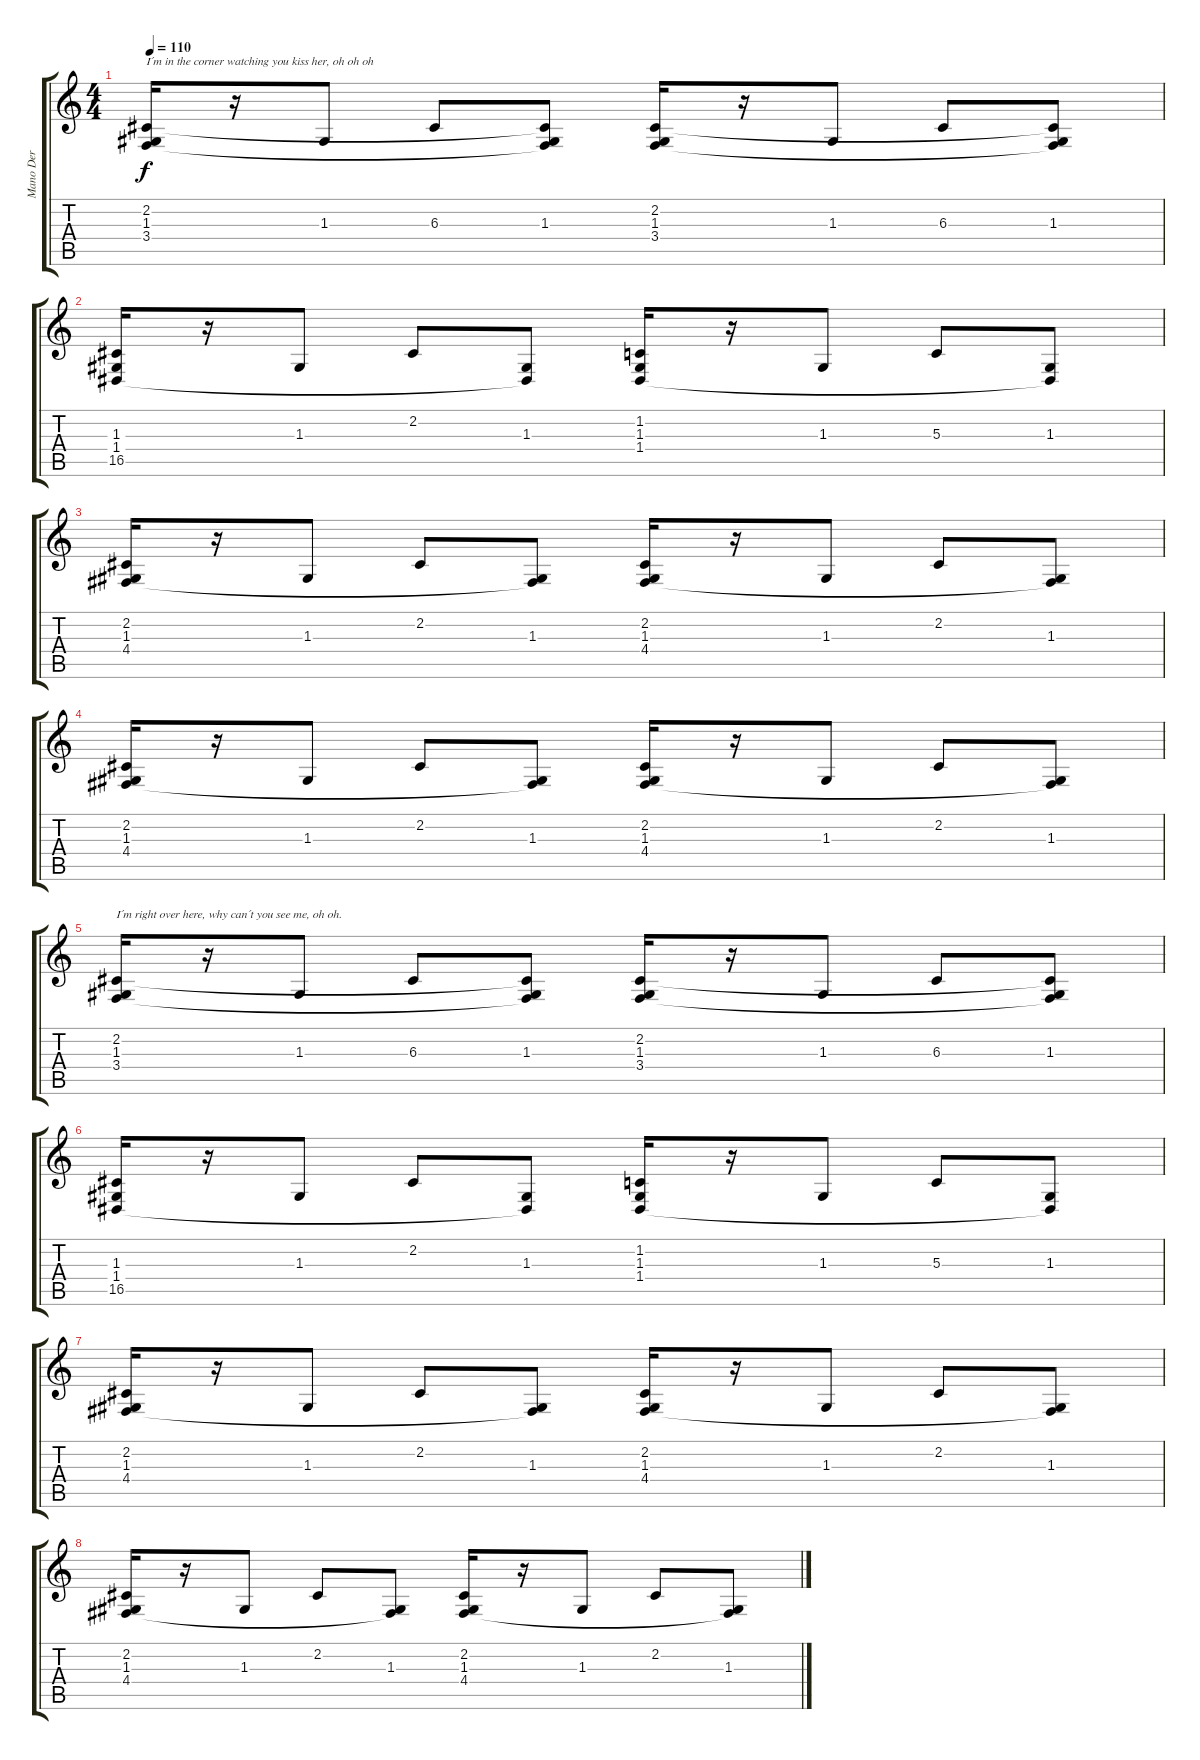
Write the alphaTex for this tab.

\track ("Mano Der" "Mano Der") {instrument acousticgrandpiano}
\staff {score tabs}
\tuning (E4 B3 G3 D3 A2 E2) {hide}
\ts (4 4)
\tempo 110
\clef g2
\ks c
(2.2 1.3 3.4).16{txt "I´m in the corner watching you kiss her, oh oh oh" dy f} r.16 1.3.8 6.3.8 (2.2{t} 1.3 3.4{t}).8 (2.2 1.3 3.4).16 r.16 1.3.8 6.3.8 (2.2{t} 1.3 3.4{t}).8 |
(1.3 1.4 16.5).16 r.16 1.3.8 2.2.8 (1.3 1.4{t}).8 (1.2 1.3 1.4).16 r.16 1.3.8 5.3.8 (1.3 1.4{t}).8 |
(2.2 1.3 4.4).16 r.16 1.3.8 2.2.8 (1.3 4.4{t}).8 (2.2 1.3 4.4).16 r.16 1.3.8 2.2.8 (1.3 4.4{t}).8 |
(2.2 1.3 4.4).16 r.16 1.3.8 2.2.8 (1.3 4.4{t}).8 (2.2 1.3 4.4).16 r.16 1.3.8 2.2.8 (1.3 4.4{t}).8 |
(2.2 1.3 3.4).16{txt "I´m right over here, why can´t you see me, oh oh."} r.16 1.3.8 6.3.8 (2.2{t} 1.3 3.4{t}).8 (2.2 1.3 3.4).16 r.16 1.3.8 6.3.8 (2.2{t} 1.3 3.4{t}).8 |
(1.3 1.4 16.5).16 r.16 1.3.8 2.2.8 (1.3 1.4{t}).8 (1.2 1.3 1.4).16 r.16 1.3.8 5.3.8 (1.3 1.4{t}).8 |
(2.2 1.3 4.4).16 r.16 1.3.8 2.2.8 (1.3 4.4{t}).8 (2.2 1.3 4.4).16 r.16 1.3.8 2.2.8 (1.3 4.4{t}).8 |
(2.2 1.3 4.4).16 r.16 1.3.8 2.2.8 (1.3 4.4{t}).8 (2.2 1.3 4.4).16 r.16 1.3.8 2.2.8 (1.3 4.4{t}).8
